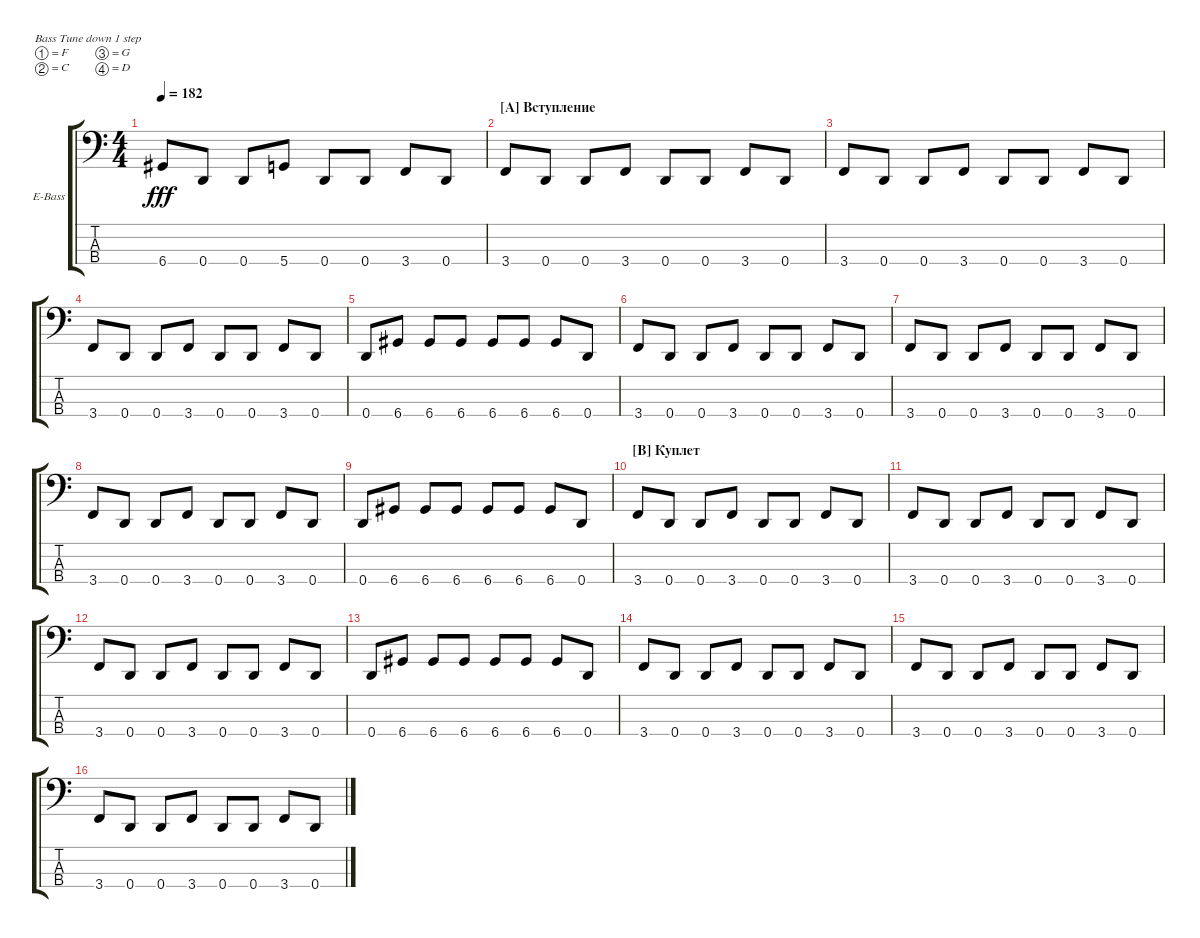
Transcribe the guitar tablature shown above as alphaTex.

\defaultSystemsLayout 4
\bracketExtendMode groupsimilarinstruments
\firstSystemTrackNameOrientation horizontal
\otherSystemsTrackNameOrientation horizontal
\track ("Electric Bass" "E-Bass") {instrument electricbassfinger}
\staff {score tabs}
\tuning (F2 C2 G1 D1)
\ts (4 4)
\tempo 182
\clef f4
\ks c
6.4.8{dy fff} 0.4.8 0.4.8 5.4.8 0.4.8 0.4.8 3.4.8 0.4.8 |
\section ("A" "Вступление")
3.4.8 0.4.8 0.4.8 3.4.8 0.4.8 0.4.8 3.4.8 0.4.8 |
3.4.8 0.4.8 0.4.8 3.4.8 0.4.8 0.4.8 3.4.8 0.4.8 |
3.4.8 0.4.8 0.4.8 3.4.8 0.4.8 0.4.8 3.4.8 0.4.8 |
0.4.8 6.4.8 6.4.8 6.4.8 6.4.8 6.4.8 6.4.8 0.4.8 |
3.4.8 0.4.8 0.4.8 3.4.8 0.4.8 0.4.8 3.4.8 0.4.8 |
3.4.8 0.4.8 0.4.8 3.4.8 0.4.8 0.4.8 3.4.8 0.4.8 |
3.4.8 0.4.8 0.4.8 3.4.8 0.4.8 0.4.8 3.4.8 0.4.8 |
0.4.8 6.4.8 6.4.8 6.4.8 6.4.8 6.4.8 6.4.8 0.4.8 |
\section ("B" "Куплет")
3.4.8 0.4.8 0.4.8 3.4.8 0.4.8 0.4.8 3.4.8 0.4.8 |
3.4.8 0.4.8 0.4.8 3.4.8 0.4.8 0.4.8 3.4.8 0.4.8 |
3.4.8 0.4.8 0.4.8 3.4.8 0.4.8 0.4.8 3.4.8 0.4.8 |
0.4.8 6.4.8 6.4.8 6.4.8 6.4.8 6.4.8 6.4.8 0.4.8 |
3.4.8 0.4.8 0.4.8 3.4.8 0.4.8 0.4.8 3.4.8 0.4.8 |
3.4.8 0.4.8 0.4.8 3.4.8 0.4.8 0.4.8 3.4.8 0.4.8 |
3.4.8 0.4.8 0.4.8 3.4.8 0.4.8 0.4.8 3.4.8 0.4.8
